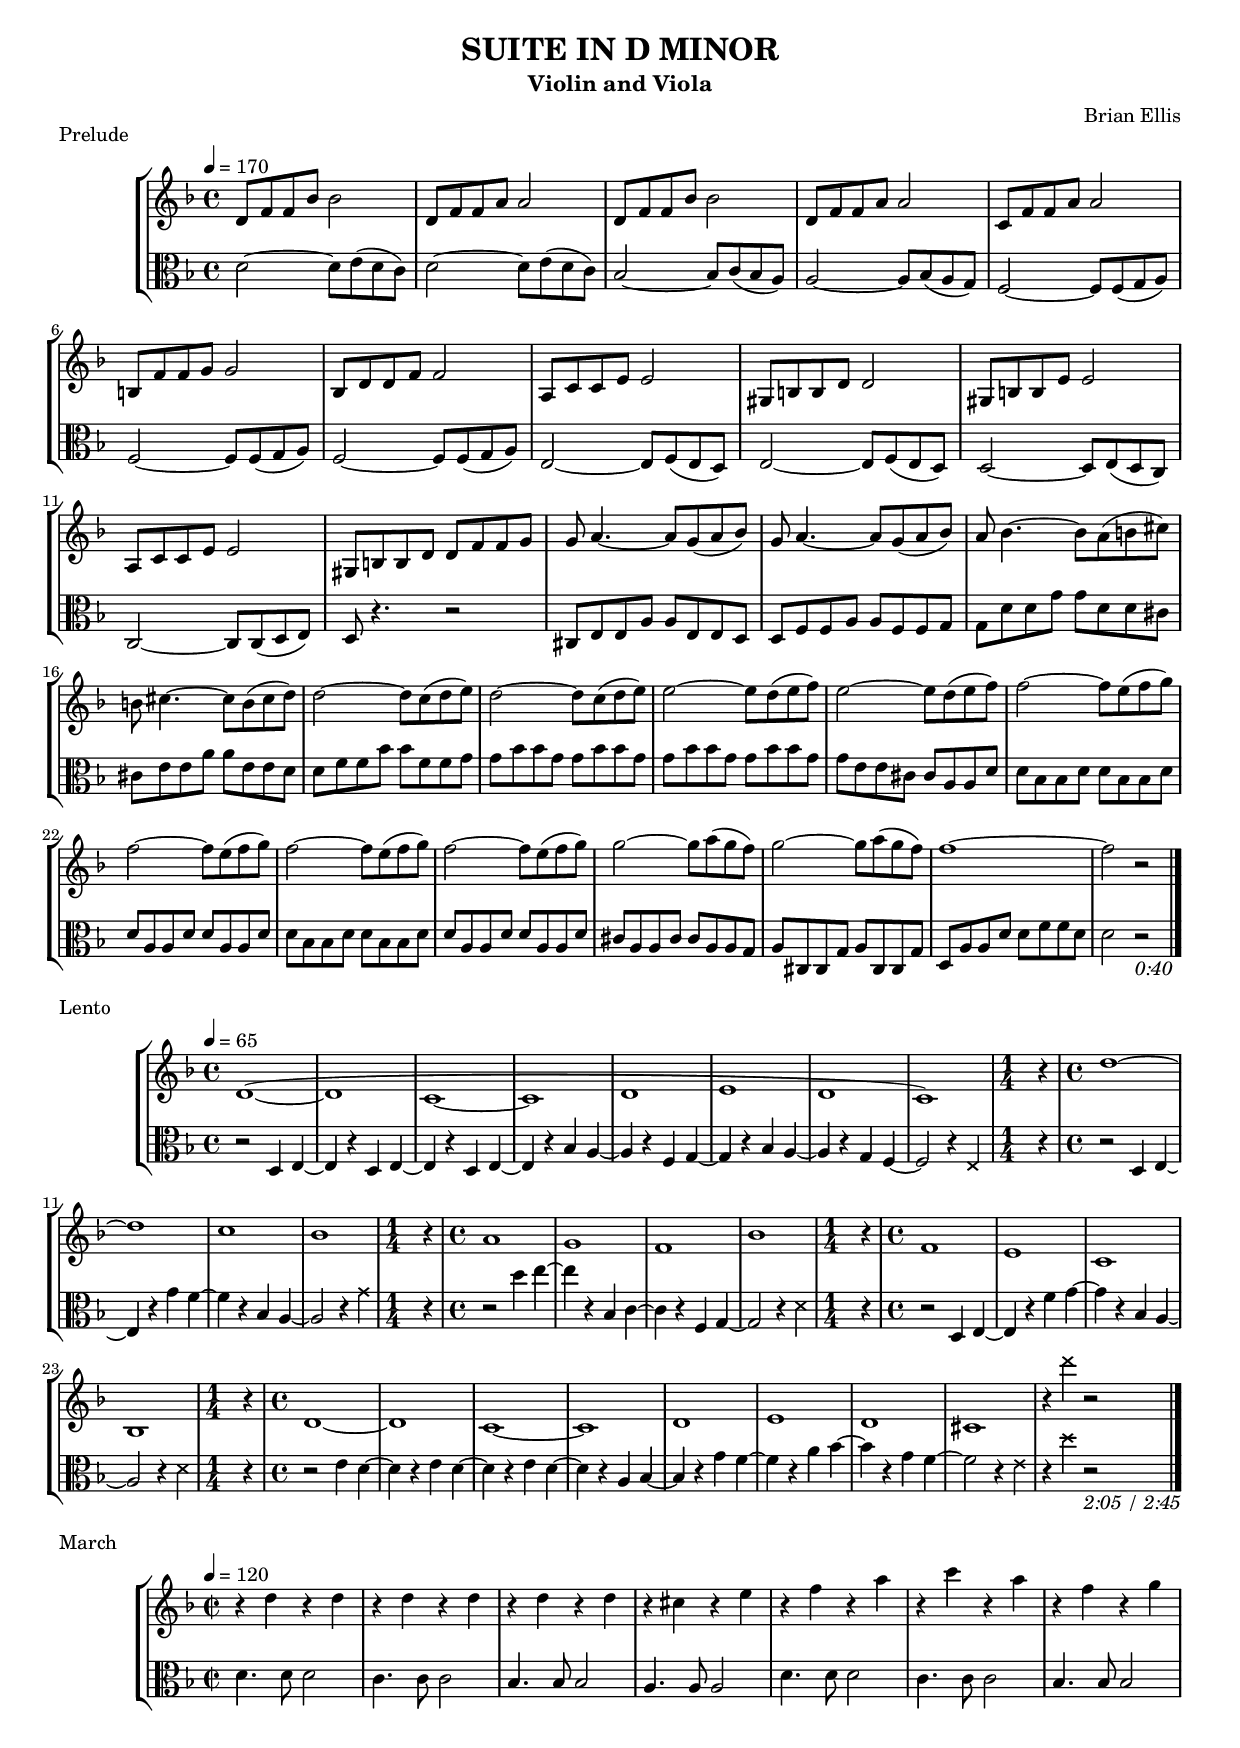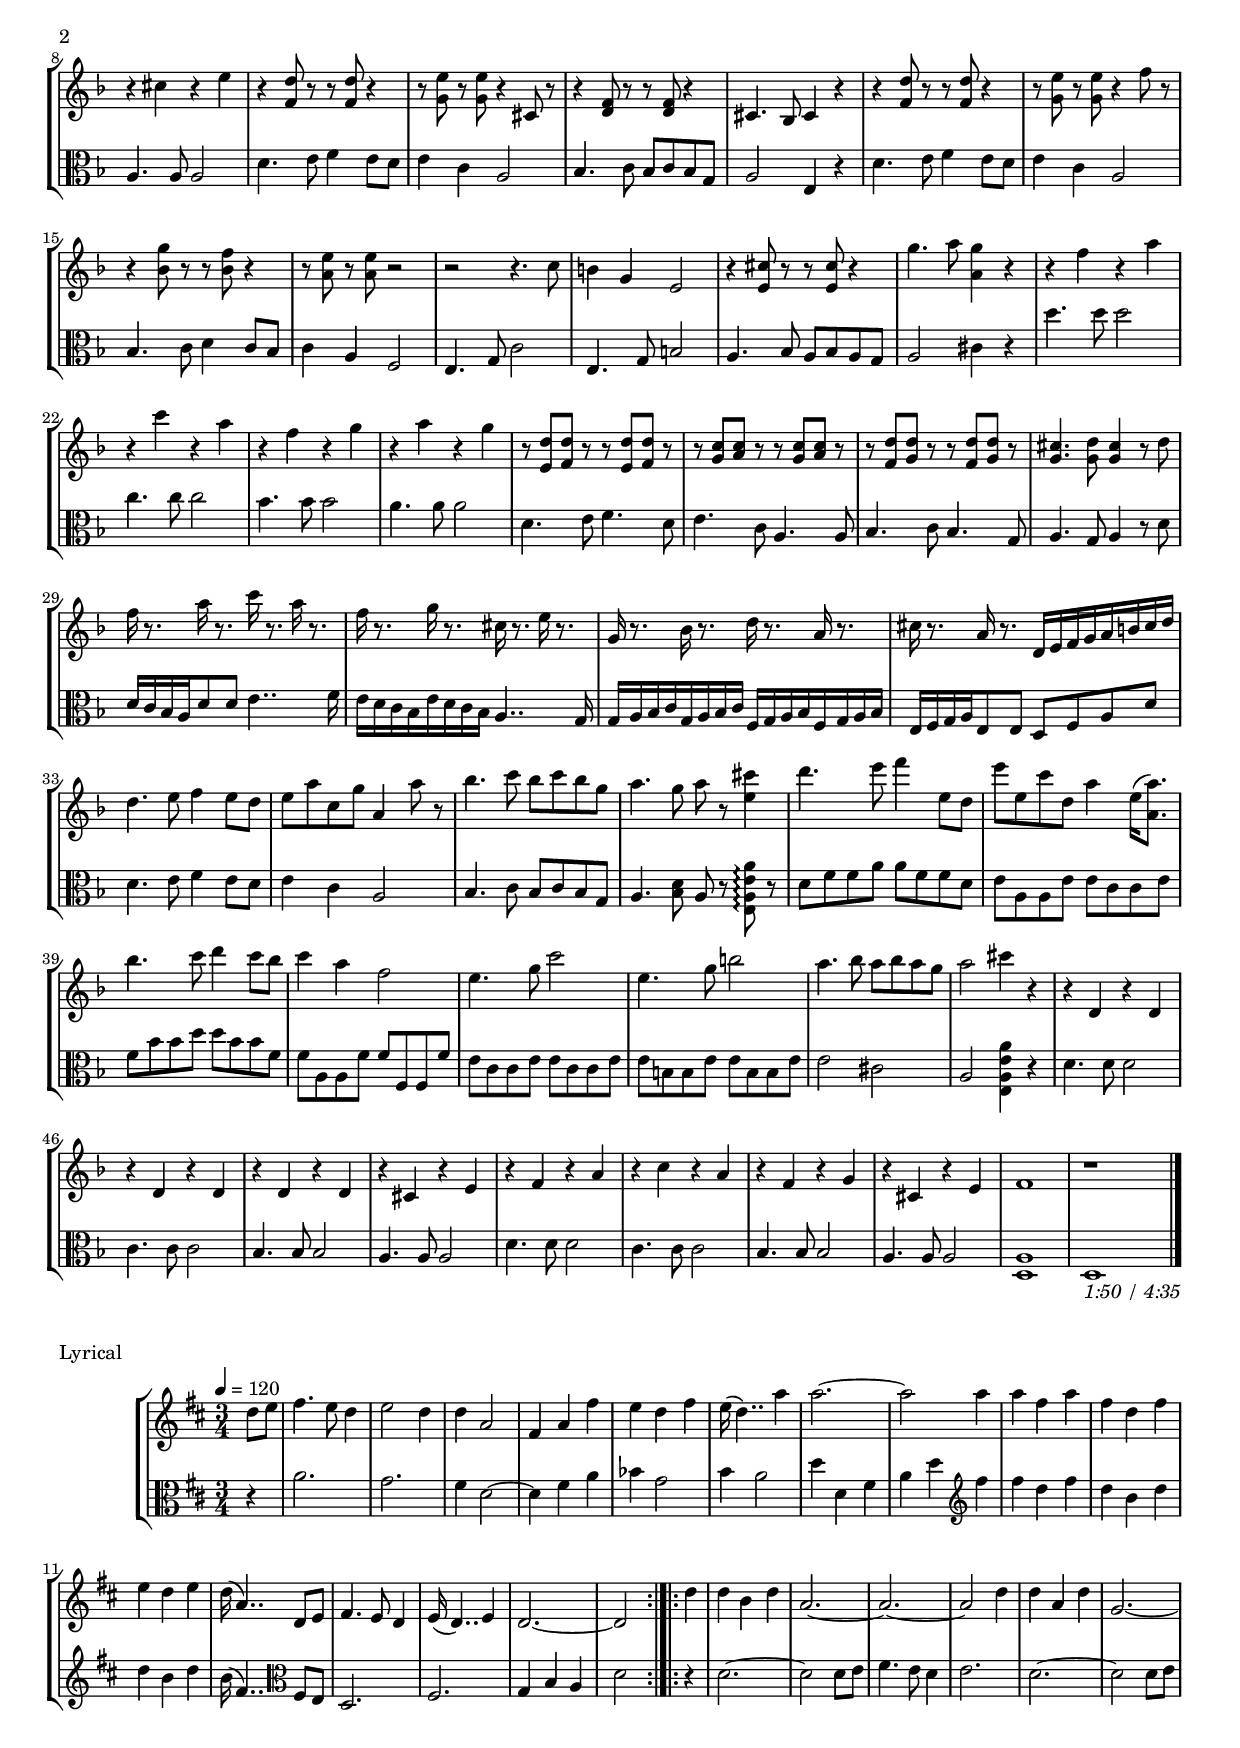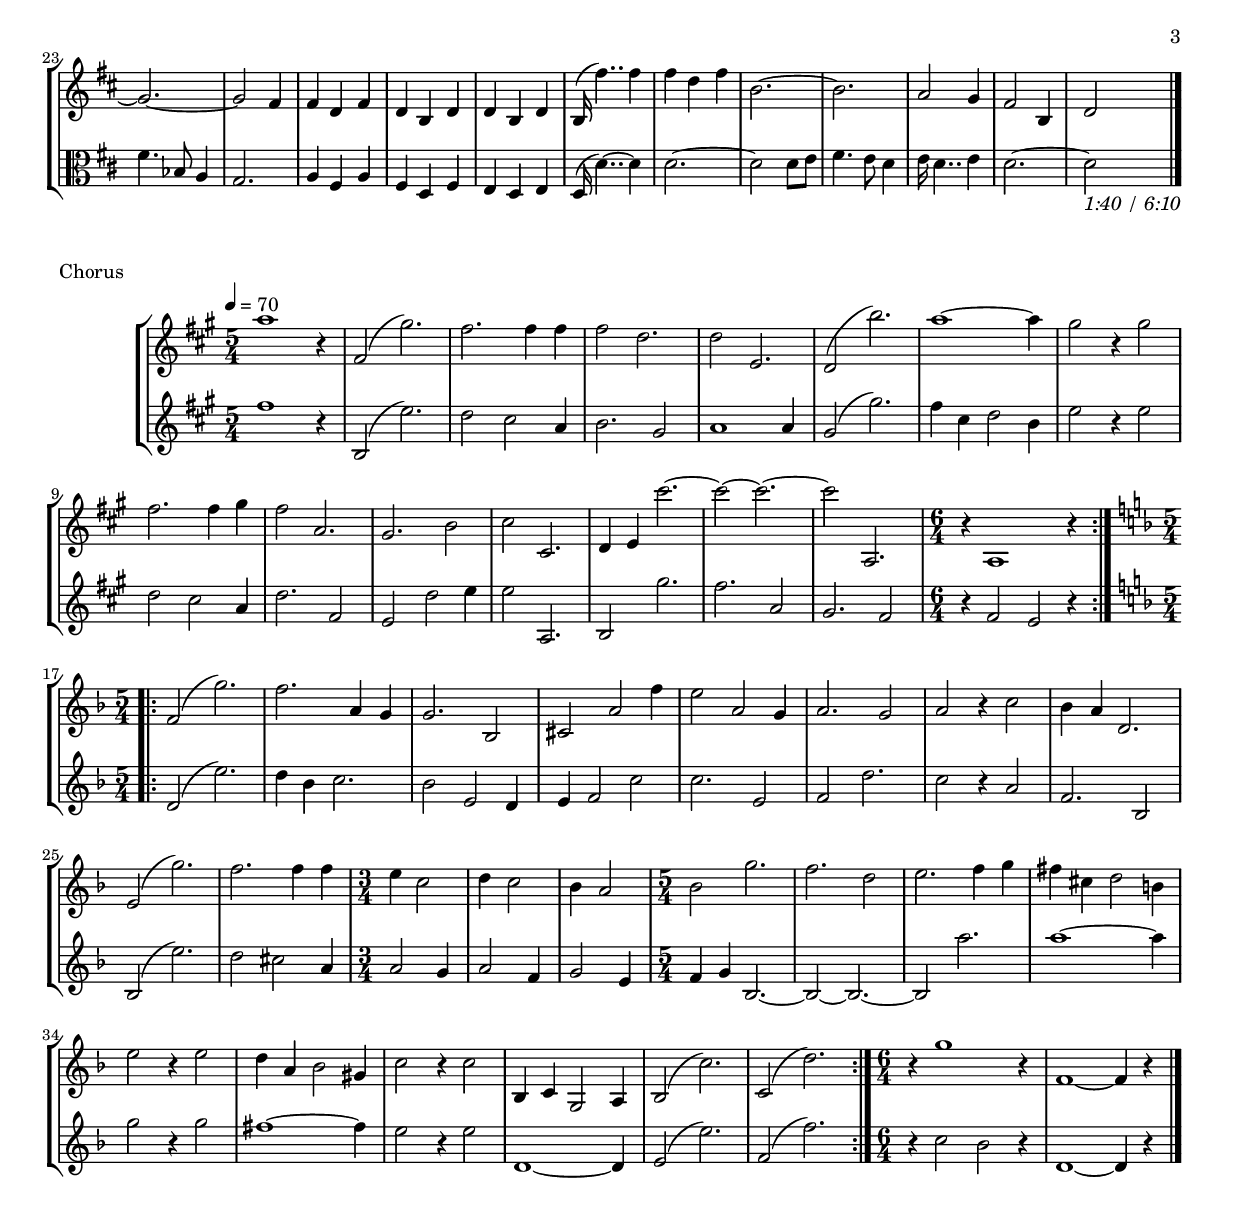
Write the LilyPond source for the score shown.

#(set-global-staff-size 17)

\header {
  title = "SUITE IN D MINOR"
  subtitle = "Violin and Viola"
  composer = "Brian Ellis"
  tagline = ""
}

\score {
\new StaffGroup
<<
  \new Staff \with {midiInstrument = #"cello"} \relative g' {
	\tempo 4 = 170
	\key d \minor
    d8 f f bes bes2
	d,8 f f a a2
	d,8 f f bes bes2
	d,8 f f a a2

    c,8 f f a a2
	b,8 f' f g g2
	bes,8 d d f f2
	a,8 c c e e2
	gis,8 b b d d2
	gis,8 b b e e2
	a,8 c c e e2
	gis,8 b b d d f f g
	g8 a4. ~a8 g (a bes)
	g8 a4. ~a8 g (a bes)
	a8 bes4. ~bes8 a (b cis)
	b8 cis4. ~cis8 b (cis d)
	d2 ~d8 c (d e)	%6
	d2 ~d8 c (d e)	%4
	e2 ~e8 d (e f)	%2
	e2 ~e8 d (e f)	%5
	f2 ~f8 e (f g)	%6
	f2 ~f8 e (f g)	%1
	f2 ~f8 e (f g)	%idkbruh
	f2 ~f8 e (f g)
	g2 ~g8 a (g f)
	g2 ~g8 a (g f)
	f1 ~f2				%1
	r2 
	\bar "|."
  }
  \new Staff \with {midiInstrument = #"cello"} \relative g' {
    \clef alto
	\key d \minor
    d2 ~d8 e8 (d c)
	d2 ~d8 e8 (d c)
	bes2 ~bes8 c8 (bes a)
	a2 ~a8 bes (a g)
	f2 ~f8 f (g a)
	f2 ~f8 f (g a)
	f2 ~f8 f (g a)
    e2 ~e8 f (e d)
	e2 ~e8 f (e d)
	d2 ~d8 e (d c)
	c2 ~c8 c (d e)
	d8 r4. r2
	cis8 e e a a e e d
	d f f a a f f g
	g d' d g g d d cis
	cis e e a a e e d
	d f f bes bes f f g
	g bes bes g g bes bes g
	g bes bes g g bes bes g
	g e e cis cis a a d
	d bes bes d d bes bes d 
	d a a d d a a d
	d bes bes d d bes bes d
	d a a d d a a d
	cis a a cis cis a a g
	a cis, cis g' a cis, cis g'
	d a' a d d f f d
	d2 r2_\markup{ \italic 0:40}
  }
>>
  \header { piece = "Prelude"}\midi {} \layout {}
}

\score {
\new StaffGroup
<<
  \new Staff \with {midiInstrument = #"cello"} \relative g' {
	\tempo 4 = 65
	\key d \minor
    d1 ^(
	_~d
	c
	_~c
	d
	e
	d
	c)
	\time 1/4
	r4
	\time 4/4
	d'1 ~d c bes
	\time 1/4
	r4
	\time 4/4
	a1 g f bes
	\time 1/4
	r4
	\time 4/4
	f1 e c bes
	\time 1/4
	r4
	\time 4/4
	
	d1 ~d c ~c d e d cis r4 \xNotesOn d'' r2
	\bar "|."
	
  }
  \new Staff \with {midiInstrument = #"cello"} \relative g {
    \clef alto
	\key d \minor
    r2 d4 e
	~e4 r d e
	~e4 r d e
	~e r bes' a
	~a r f g
	~g r bes a
	~a r g f
	~f2 r4 \xNotesOn e \xNotesOff
	\time 1/4
	r4
	\time 4/4
	r2 d4 e
	~e4 r g' f
	~f r bes, a
	~a2 r4 \xNotesOn g' \xNotesOff
	r4
	r2 d'4 e
	~e r bes, c
	~c r f, g
	~g2 r4 \xNotesOn d' \xNotesOff
	r4
	r2 d,4 e
	~e r f' g
	~g r bes, a
	~a2 r4 \xNotesOn d \xNotesOff
	r4
	r2 e4 d
	~d r e d
	~d r e d
	~d r a bes
	~bes r g' f
	~f r a bes
	~bes r g f
	~f2 r4 \xNotesOn e
	r4  d' r2_\markup{ \italic {2:05 / 2:45}}
	
  }
>>
  \header { piece = "Lento"}\midi {} \layout {}
}

\score {
\new StaffGroup
<<
  \new Staff \with {midiInstrument = #"cello"} \relative g'' {
	\tempo 4 = 120
	\time 2/2
	\key d \minor
	r4 d r d
	r4 d r d
	r4 d r d
	r4 cis r e
	r4 f r a
	r4 c r a
	r4 f r g
	r4 cis, r e
	
	r4 <f, d'>8 r r8 <f d'>8 r4
	r8 <g e'> r <g e'> r4  cis,8 r
	r4 <d f>8 r r <d f> r4
	cis4. bes8 cis4 r
	r4 <f d'>8 r r8 <f d'>8 r4
	r8 <g e'> r <g e'> r4 f'8 r
	r4 <g bes,>8 r r <f bes,> r4
	r8 <e a,> r <e a,> r2
	r2 r4. c8
	b4 g e2
	r4 <e cis'>8 r r <e cis'> r4
	g'4. a8 <g a,>4 r
	r4 f r a
	r4 c r a
	r4 f r g
	r4 a r g
	r8 <d e,>8 <d f,> r r <d e,> <d f,> r
	r <c g> <c a> r r <c g> <c a> r
	r <d f,> <d g,> r r <d f,> <d g,> r
	<cis g>4. <d g,>8 <cis g>4 r8 d
	f16 r8. a16 r8. c16 r8. a16 r8. 
	f16 r8. g16 r8. cis,16 r8. e16 r8. 
	g,16 r8. bes16 r8. d16 r8. a16 r8. 
	cis16 r8. a16 r8. d,16 e f g a b cis d
	
	d4. e8 f4 e8 d
	e8 a c, g' a,4 a'8 r
	bes4. c8 bes c bes g
	a4. g8 a8 r <cis e,>4
	d4. e8 f4 e,8 d
	e'8 e, c' d, a'4 e16 (<a a,>8.)
	bes4.c8 d4 c8 bes
	c4 a f2
	e4. g8 c2
	e,4. g8 b2
	a4. bes8 a bes a g
	a2 cis4 r
	
	r4 d,, r d
	r4 d r d
	r4 d r d
	r4 cis r e
	r4 f r a
	r4 c r a
	r4 f r g
	r4 cis, r e
	f1 r

}
  \new Staff \with {midiInstrument = #"cello"} \relative g' {
    \clef alto
	\key d \minor
	d4. d8 d2
	c4. c8 c2
	bes4. bes8 bes2
	a4. a8 a2
	d4. d8 d2
	c4. c8 c2
	bes4. bes8 bes2
	a4. a8 a2

	d4. e8 f4 e8 d
	e4 c a2
	bes4. c8 bes c bes g
	a2 e4 r
	d'4. e8 f4 e8 d
	e4 c a2
	bes4.c8 d4 c8 bes
	c4 a f2
	e4. g8 c2
	e,4. g8 b2
	a4. bes8 a bes a g
	a2 cis4 r
	d'4. d8 d2
	c4. c8 c2
	bes4. bes8 bes2
	a4. a8 a2
	d,4. e8 f4. d8
	e4. c8 a4. a8
	bes4. c8 bes4. g8
	a4. g8 a4 r8 d8
	d16 c bes a d8 d e4.. f16
	e16 d c bes e d c bes a4.. g16
	g a bes c g a bes c f, g a bes f g a bes
	e, f g a e8 e d f a d

	d4. e8 f4 e8 d
	e4 c a2
	bes4. c8 bes c bes g
	a4. <bes d>8 a8 r <e a e' a>8\arpeggio r8
	d'8 f f a a f f d
	e a, a e' e c c e
	f bes bes d d bes bes f
	f a, a f' f f, f f'
	e c c e e c c e
	e b b e e b b e e2 cis a2 <e a e' a>4 r
	
	d'4. d8 d2
	c4. c8 c2
	bes4. bes8 bes2
	a4. a8 a2
	d4. d8 d2
	c4. c8 c2
	bes4. bes8 bes2
	a4. a8 a2
	<d, a'>1 d1_\markup{ \italic {1:50 / 4:35}}
	\bar "|."
}
>>
  \header { piece = "March"}\midi {} \layout {}
}

\score {
\new StaffGroup
<<
  \new Staff \with {midiInstrument = #"cello"} \relative g' {
	\tempo 4 = 120
	\key d \major
	\time 3/4
	\partial 4
	d'8 e fis4. e8 d4 e2 d4 d a2 fis4 a fis'4
	e d fis4 e16 (d4..) a'4 a2. ~a2 a4 
	a fis a fis d fis e d e d16 (a4..) d,8 e
	fis4. e8 d4 e16 (d4..) e4 d2.~d2 \bar ":|.|:" d'4
	d4 b d a2. ~a ~a2 d4 d a d g,2. ~g ~g2 fis4
	fis d fis d b d d b d b16 (fis''4..) fis4
	fis d fis b,2. ~b2. a2 g4 fis2 b,4 d2 \bar "|."
	
	

  }
  \new Staff \with {midiInstrument = #"cello"} \relative g' {
    \clef alto
	\key d \major
	\partial 4 r4
	a2. g fis4 d2 ~d4 fis a bes g2 b4 a2
	d4 d, fis a d \clef treble fis
	fis4 d fis d b d d b d b16 (fis4..)
	\clef alto
	fis,8 e
	d2. fis g4 b a d2 \bar ":|.|:"
	r4 d2. ~d2 d8 e fis4. e8 d4 e2. d ~d2
	d8 e fis4. bes,8 a4 g2.
	a4 fis a fis d fis e d e d16 (d'4..) ~d4
	d2. ~d2 d8 e fis4. e8 d4 e16 d4.. e4 d2.
	~d2 _\markup{ \italic {1:40 / 6:10}}
	
	
}
>>
  \header { piece = "Lyrical"}\midi {} \layout {}
}

\score {
\new StaffGroup
<<
  \new Staff \with {midiInstrument = #"cello"} \relative g'' {
	\key a \major
	\time 5/4
	\tempo 4 = 70
	a1 r4
	fis,2 (gis'2.)
	fis2. fis4 fis
	fis2 d2.
	d2 e,2.
	d2 (b''2.)
	a1~a4
	gis2 r4 gis2
	fis2. fis4 gis fis2 a,2.
	gis2. b2 cis2 cis,2.
	d4 e cis''2.~cis2~cis2.~cis2 a,,2.
	\time 6/4
	 r4 a1 r4
	\bar ":|.|:"
	\time 5/4
	\key d \minor
	f'2 (g'2.)
	f2. a,4 g
	g2. bes,2
	cis2 a'2 f'4
	e2 a,2 g4 a2. g2 a2 r4 c2
	bes4 a d,2.
	e2 (g'2.)
	f2. f4 f
	\time 3/4
	e4 c2 d4 c2 bes4 a2
	\time 5/4
	bes2 g'2. f2. d2 e2. f4 g
	fis4 cis d2 b4 e2 r4 e2
	d4 a bes2 gis4 c2 r4 c2
	bes,4 c g2 a4
	bes2 (c'2.)
	c,2 (d'2.)
	\bar ":|."
	r4 g1 r4
	f,1 ~ f4 r4
	\bar "|."
  }
  \new Staff \with {midiInstrument = #"cello"} \relative g'' {
    \clef treble
	\key a \major
	\time 5/4
	\tempo 4 = 70
	fis1 r4
	b,,2 (e'2.)
	d2 cis2 a4
	b2. gis2
	a1 a4
	gis2 (gis'2.)
	fis4 cis d2 b4
	e2 r4 e2
	d2 cis a4 d2. fis,2
	e2 d'2 e4
	e2 a,,2. b2 gis''2.
	fis2. a,2 gis2. fis2
	\time 6/4
	r4 fis2 e2 r4
	\bar ":|.|:"
	\time 5/4
	\key d \minor
	d2 (e'2.)
	d4 bes c2. bes2 e,2 d4
	e f2 c' c2. e,2
	f2 d'2. c2 r4 a2
	f2. bes,2
	bes2 (e'2.)
	d2 cis2 a4
	\time 3/4
	a2 g4 a2 f4 g2 e4
	\time 5/4
	f g bes,2. ~ bes2 ~bes2. ~bes2
	a''2.
	a1 ~ a4
	g2 r4 g2
	fis1~fis4
	e2 r4 e2
	d,1 ~d4
	e2 (e'2.)
	f,2 (f'2.)
	\bar ":|."
	\time 6/4
	r4 c2 bes2 r4
	d,1 ~d4 r4
	\bar "|."
	
	
}
>>
  \header { piece = "Chorus"}\midi {} \layout {}
}



